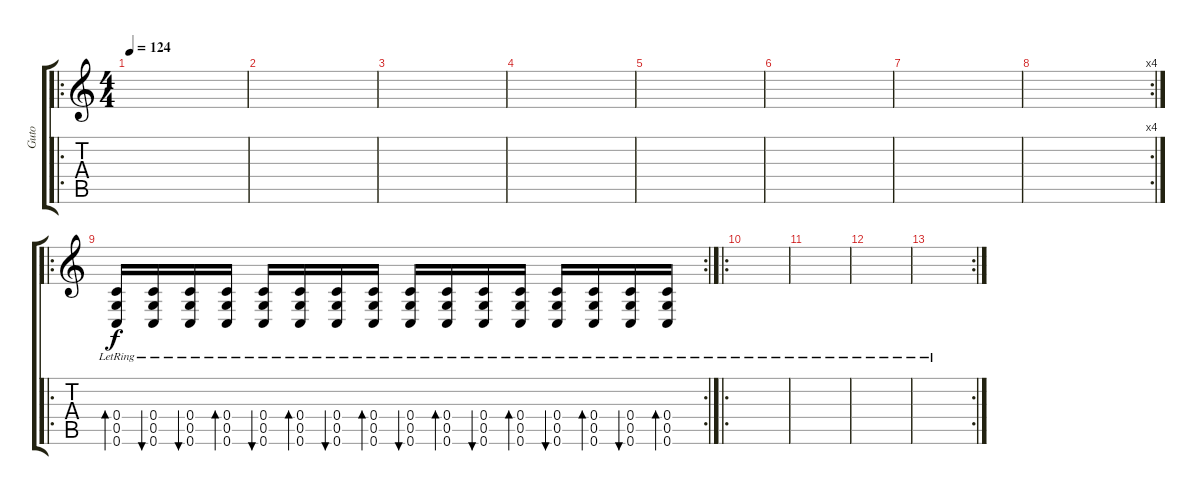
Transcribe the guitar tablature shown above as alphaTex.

\track ("Guto" "Guto") {instrument electricguitarclean}
\staff {score tabs}
\tuning (D4 A3 F3 C3 G2 C2) {hide}
\ro
\ts (4 4)
\tempo 124
\clef g2
\ks c
|
|
|
|
|
|
|
\rc 4
|
\ro
\rc 2
(0.4{lr} 0.5{lr} 0.6{lr}).16{bd 60} (0.4{lr} 0.5{lr} 0.6{lr}).16{bu 60} (0.4{lr} 0.5{lr} 0.6{lr}).16{bu 60} (0.4{lr} 0.5{lr} 0.6{lr}).16{bd 60} (0.4{lr} 0.5{lr} 0.6{lr}).16{bu 60} (0.4{lr} 0.5{lr} 0.6{lr}).16{bd 60} (0.4{lr} 0.5{lr} 0.6{lr}).16{bu 60} (0.4{lr} 0.5{lr} 0.6{lr}).16{bd 60} (0.4{lr} 0.5{lr} 0.6{lr}).16{bu 60} (0.4{lr} 0.5{lr} 0.6{lr}).16{bd 60} (0.4{lr} 0.5{lr} 0.6{lr}).16{bu 60} (0.4{lr} 0.5{lr} 0.6{lr}).16{bd 60} (0.4{lr} 0.5{lr} 0.6{lr}).16{bu 60} (0.4{lr} 0.5{lr} 0.6{lr}).16{bd 60} (0.4{lr} 0.5{lr} 0.6{lr}).16{bu 60} (0.4{lr} 0.5{lr} 0.6{lr}).16{bd 60} |
\ro
|
|
|
\rc 2
